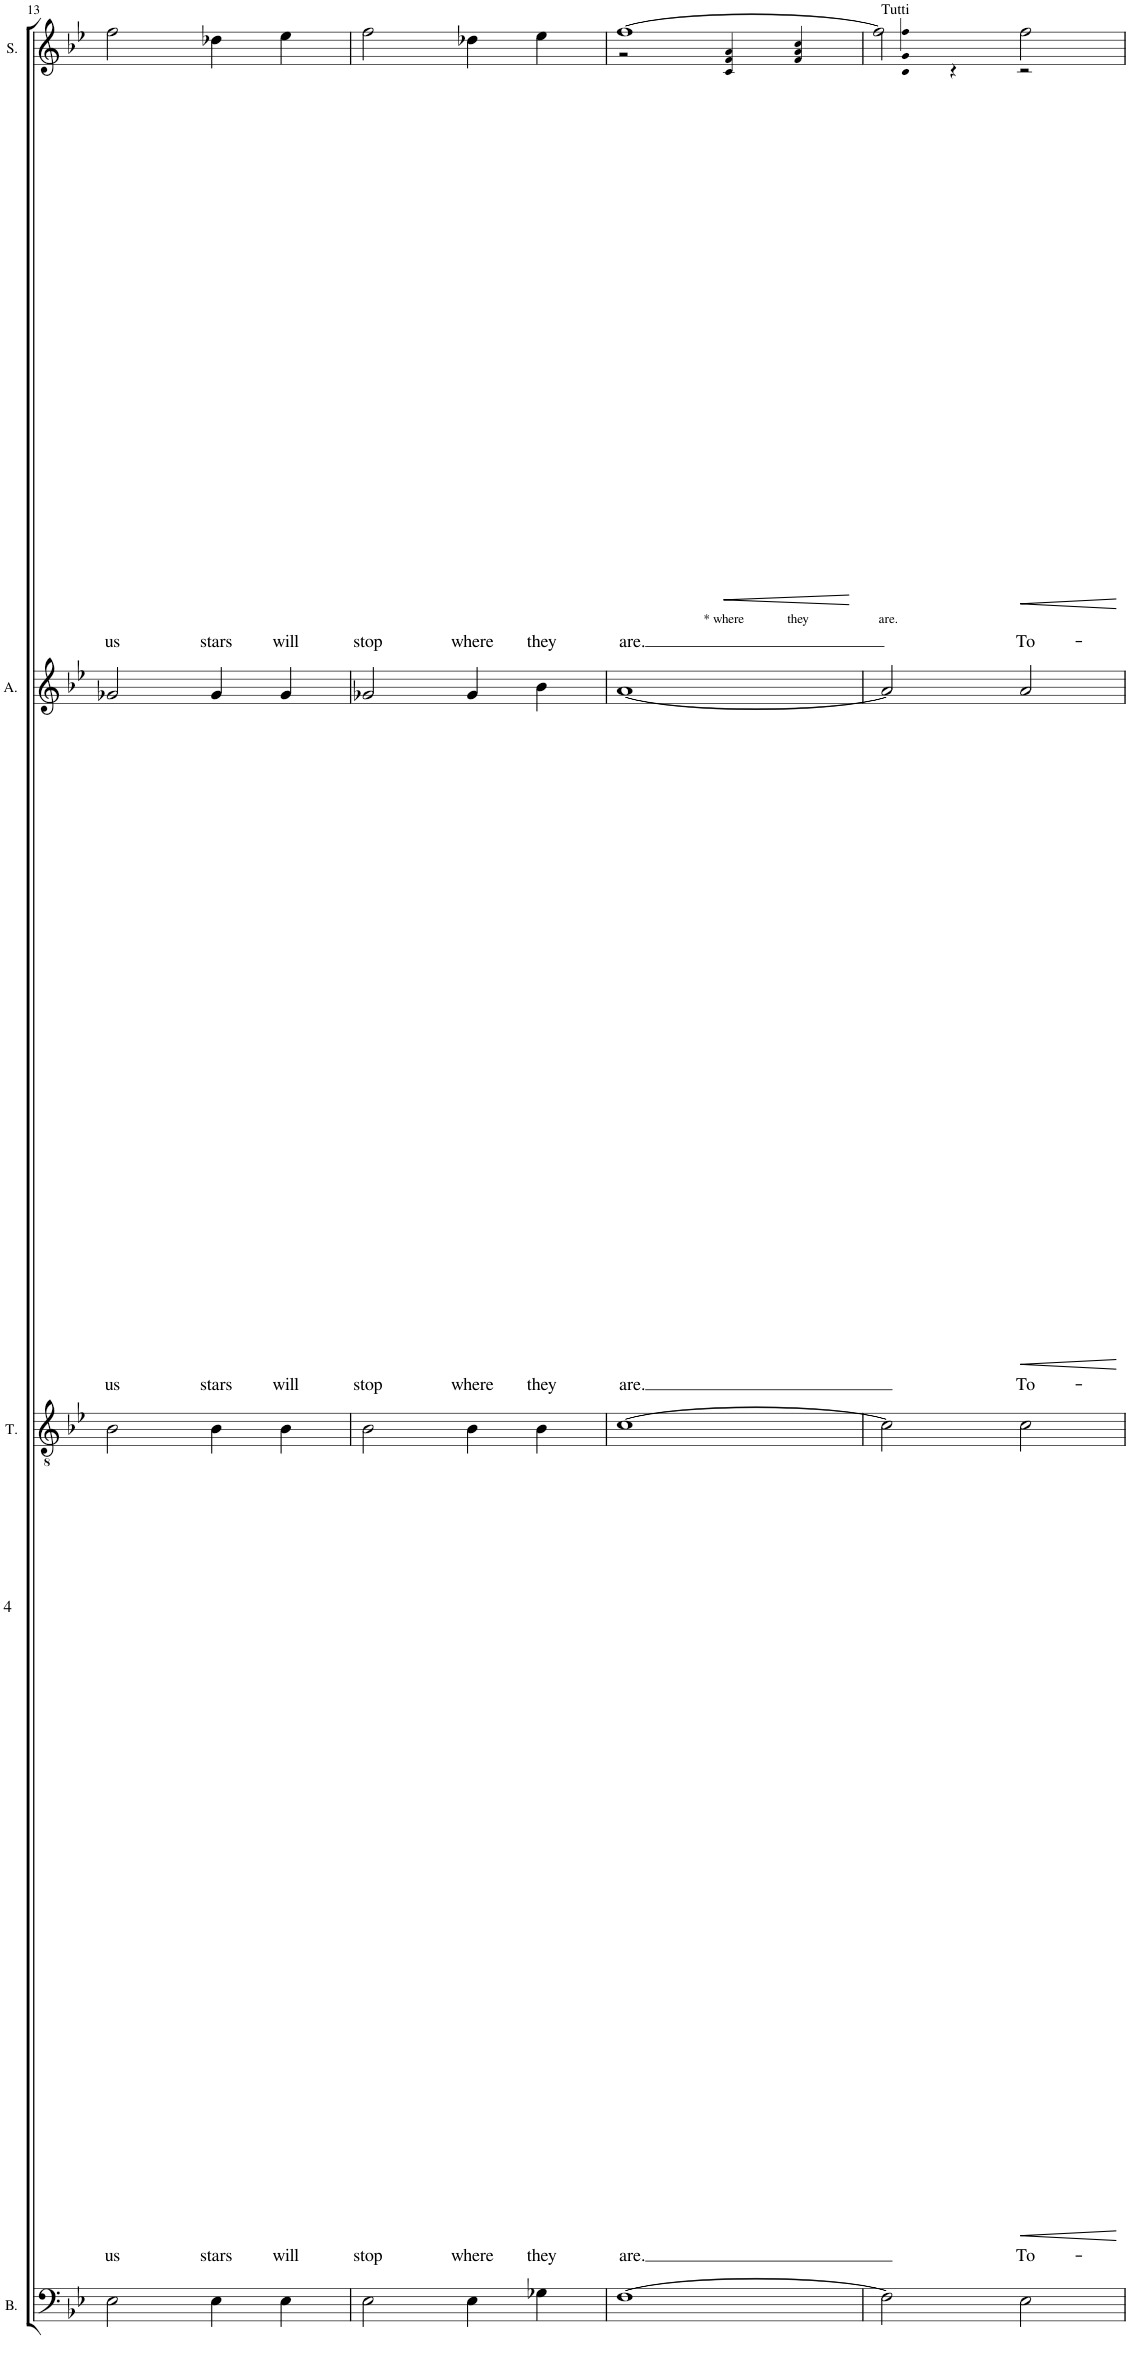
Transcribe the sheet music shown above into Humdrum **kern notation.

**kern	**text	**dynam	**kern	**text	**dynam	**kern	**text	**dynam	**kern	**text	**dynam
*part4	*part4	*part4	*part3	*part3	*part3	*part2	*part2	*part2	*part1	*part1	*part1
*staff4	*staff4	*staff4	*staff3	*staff3	*staff3	*staff2	*staff2	*staff2	*staff1	*staff1	*staff1
*I"Bass	*	*	*I"Tenor	*	*	*I"Alto	*	*	*I"Soprano	*	*
*I'B.	*	*	*I'T.	*	*	*I'A.	*	*	*I'S.	*	*
!!LO:PB:g=z
*clefF4	*	*	*clefGv2	*	*	*clefG2	*	*	*clefG2	*	*
*k[b-e-]	*	*	*k[b-e-]	*	*	*k[b-e-]	*	*	*k[b-e-]	*	*
*M4/4	*	*	*M4/4	*	*	*M4/4	*	*	*M4/4	*	*
*met(c)	*	*	*met(c)	*	*	*met(c)	*	*	*met(c)	*	*
=13	=13	=13	=13	=13	=13	=13	=13	=13	=13	=13	=13
!	!LO:LY:b	!	!	!LO:LY:b	!	!	!LO:LY:b	!	!	!LO:LY:b	!
2E-\	us	.	2B-\	us	.	2g-X/	us	.	2ff\	us	.
!	!LO:LY:b	!	!	!LO:LY:b	!	!	!LO:LY:b	!	!	!LO:LY:b	!
4E-\	stars	.	4B-\	stars	.	4g-/	stars	.	4dd-X\	stars	.
!	!LO:LY:b	!	!	!LO:LY:b	!	!	!LO:LY:b	!	!	!LO:LY:b	!
4E-\	will	.	4B-\	will	.	4g-/	will	.	4ee-\	will	.
=14	=14	=14	=14	=14	=14	=14	=14	=14	=14	=14	=14
!	!LO:LY:b	!	!	!LO:LY:b	!	!	!LO:LY:b	!	!	!LO:LY:b	!
2E-\	stop	.	2B-\	stop	.	2g-X/	stop	.	2ff\	stop	.
!	!LO:LY:b	!	!	!LO:LY:b	!	!	!LO:LY:b	!	!	!LO:LY:b	!
4E-\	where	.	4B-\	where	.	4g-/	where	.	4dd-X\	where	.
!	!LO:LY:b	!	!	!LO:LY:b	!	!	!LO:LY:b	!	!	!LO:LY:b	!
4G-X\	they	.	4B-\	they	.	4b-\	they	.	4ee-\	they	.
=15	=15	=15	=15	=15	=15	=15	=15	=15	=15	=15	=15
!	!LO:LY:b	!	!	!LO:LY:b	!	!	!LO:LY:b	!	!	!LO:LY:b	!
*	*	*	*	*	*	*	*	*	*^	*	*
[1F	are.	.	[1c	are.	.	[1a	are.	.	[1ff	2r	are.	.
!	!	!	!	!	!	!	!	!	!	!	!LO:LY:b	!LO:HP:b
.	.	.	.	.	.	.	.	.	.	4c!/ 4f!/ 4a!/	\* where	<
!	!	!	!	!	!	!	!	!	!	!	!LO:LY:b	!
.	.	.	.	.	.	.	.	.	.	4f!/ 4a!/ 4cc!/	they	[
=16	=16	=16	=16	=16	=16	=16	=16	=16	=16	=16	=16	=16
!	!	!	!	!	!	!	!	!	!LO:TX:a:t=Tutti	!	!	!
!	!	!	!	!	!	!	!	!	!	!	!LO:LY:b	!
2F\]	.	.	2c\]	.	.	2a/]	.	.	2ff\]	4a!/ 4cc!/ 4ff!/	are.	.
.	.	.	.	.	.	.	.	.	.	4r	.	.
!	!LO:LY:b	!LO:HP:b	!	!LO:LY:b	!LO:HP:b	!	!LO:LY:b	!LO:HP:b	!	!	!LO:LY:b	!LO:HP:b
2E-\	To-	<	2c\	To-	<	2a/	To-	<	2ff\	2r	To-	<
*	*	*	*	*	*	*	*	*	*v	*v	*	*
.	.	[	.	.	[	.	.	[	.	.	[
=	=	=	=	=	=	=	=	=	=	=	=
*-	*-	*-	*-	*-	*-	*-	*-	*-	*-	*-	*-
